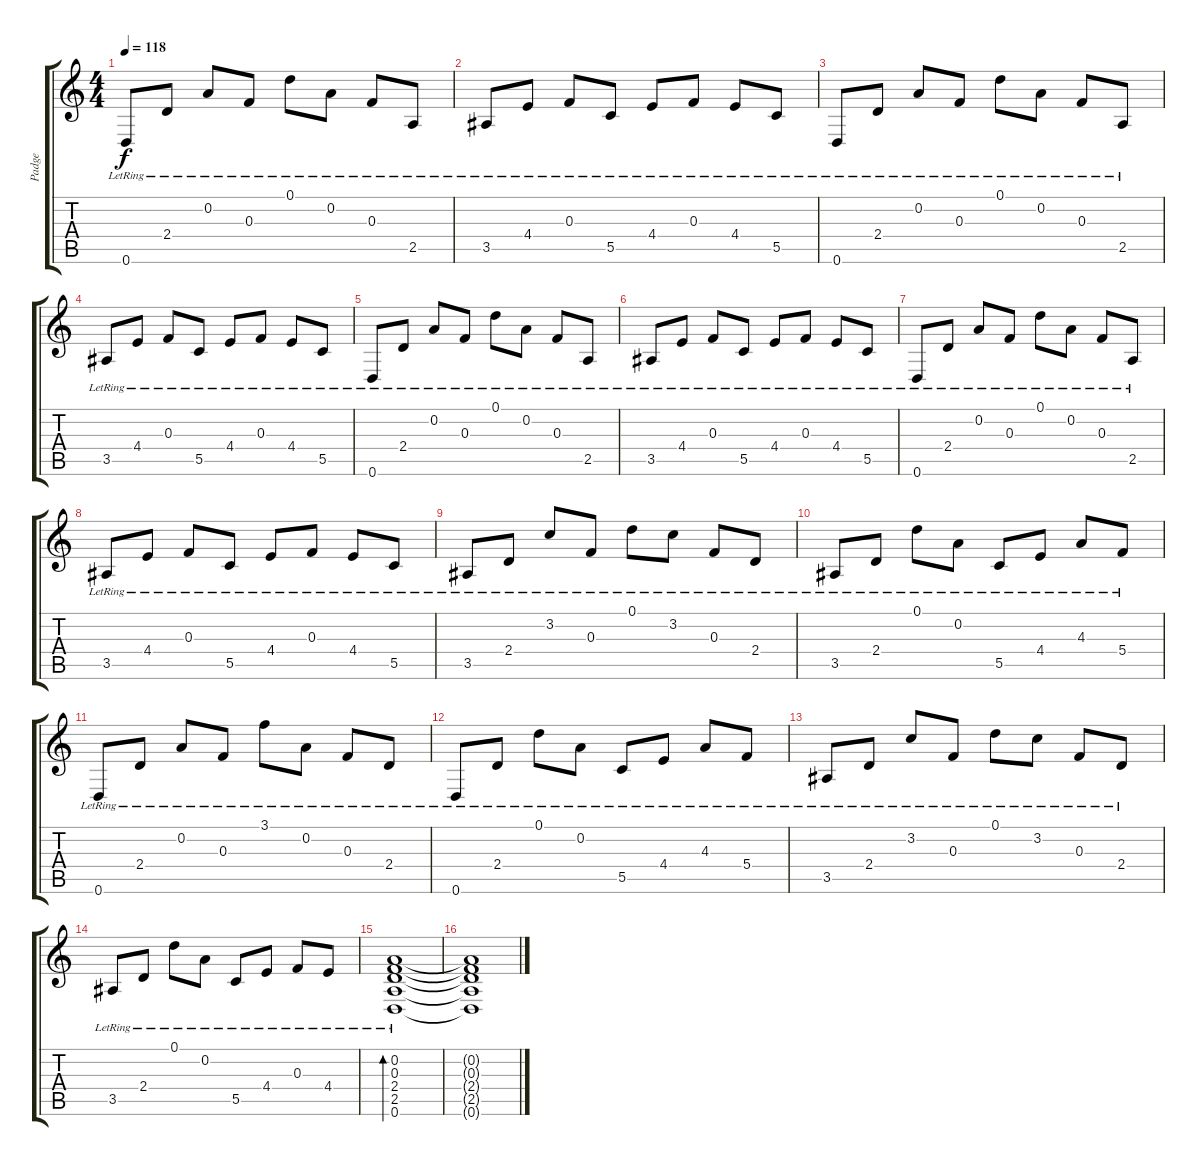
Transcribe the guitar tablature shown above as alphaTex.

\track ("Padge" "Padge") {instrument acousticguitarsteel}
\staff {score tabs}
\tuning (D4 A3 F3 C3 G2 D2) {hide}
\ts (4 4)
\tempo 118
\clef g2
\ks c
0.6{lr}.8{dy f} 2.4{lr}.8 0.2{lr}.8 0.3{lr}.8 0.1{lr}.8 0.2{lr}.8 0.3{lr}.8 2.5{lr}.8 |
3.5{lr}.8 4.4{lr}.8 0.3{lr}.8 5.5{lr}.8 4.4{lr}.8 0.3{lr}.8 4.4{lr}.8 5.5{lr}.8 |
0.6{lr}.8 2.4{lr}.8 0.2{lr}.8 0.3{lr}.8 0.1{lr}.8 0.2{lr}.8 0.3{lr}.8 2.5{lr}.8 |
3.5{lr}.8 4.4{lr}.8 0.3{lr}.8 5.5{lr}.8 4.4{lr}.8 0.3{lr}.8 4.4{lr}.8 5.5{lr}.8 |
0.6{lr}.8 2.4{lr}.8 0.2{lr}.8 0.3{lr}.8 0.1{lr}.8 0.2{lr}.8 0.3{lr}.8 2.5{lr}.8 |
3.5{lr}.8 4.4{lr}.8 0.3{lr}.8 5.5{lr}.8 4.4{lr}.8 0.3{lr}.8 4.4{lr}.8 5.5{lr}.8 |
0.6{lr}.8 2.4{lr}.8 0.2{lr}.8 0.3{lr}.8 0.1{lr}.8 0.2{lr}.8 0.3{lr}.8 2.5{lr}.8 |
3.5{lr}.8 4.4{lr}.8 0.3{lr}.8 5.5{lr}.8 4.4{lr}.8 0.3{lr}.8 4.4{lr}.8 5.5{lr}.8 |
3.5{lr}.8 2.4{lr}.8 3.2{lr}.8 0.3{lr}.8 0.1{lr}.8 3.2{lr}.8 0.3{lr}.8 2.4{lr}.8 |
3.5{lr}.8 2.4{lr}.8 0.1{lr}.8 0.2{lr}.8 5.5{lr}.8 4.4{lr}.8 4.3{lr}.8 5.4{lr}.8 |
0.6{lr}.8 2.4{lr}.8 0.2{lr}.8 0.3{lr}.8 3.1{lr}.8 0.2{lr}.8 0.3{lr}.8 2.4{lr}.8 |
0.6{lr}.8 2.4{lr}.8 0.1{lr}.8 0.2{lr}.8 5.5{lr}.8 4.4{lr}.8 4.3{lr}.8 5.4{lr}.8 |
3.5{lr}.8 2.4{lr}.8 3.2{lr}.8 0.3{lr}.8 0.1{lr}.8 3.2{lr}.8 0.3{lr}.8 2.4{lr}.8 |
3.5{lr}.8 2.4{lr}.8 0.1{lr}.8 0.2{lr}.8 5.5{lr}.8 4.4{lr}.8 0.3{lr}.8 4.4{lr}.8 |
(0.2{lr} 0.3{lr} 2.4{lr} 2.5{lr} 0.6{lr}).1{bd 120} |
(0.2{t} 0.3{t} 2.4{t} 2.5{t} 0.6{t}).1
